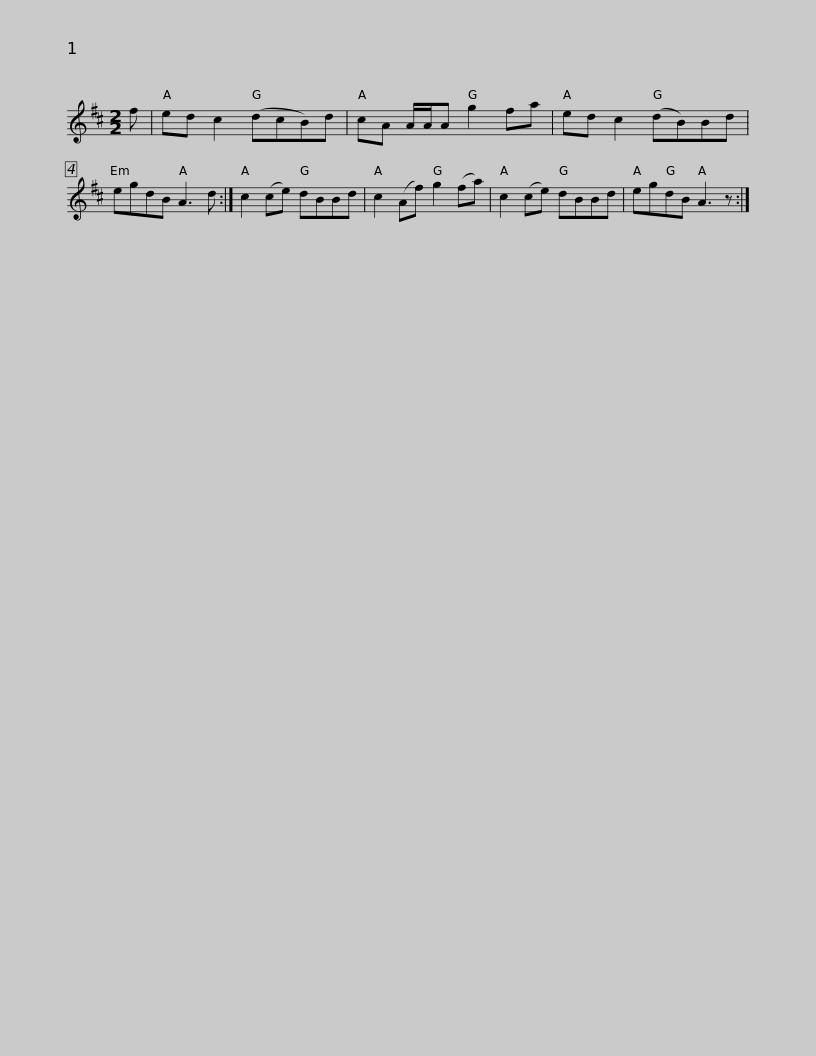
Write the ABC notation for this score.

X:1
L:1/8
M:2/2
I:linebreak $
K:D
V:1 treble
V:1
 f | ed c2 (dcB)d | cA A/A/A g2 fa | ed c2 (dB)Bd | egdB A3 d :| %5
 c2 (ce) dBBd | c2 (Af) g2 (fa) |$ c2 (ce) dBBd | egdB A3 z :| %9
